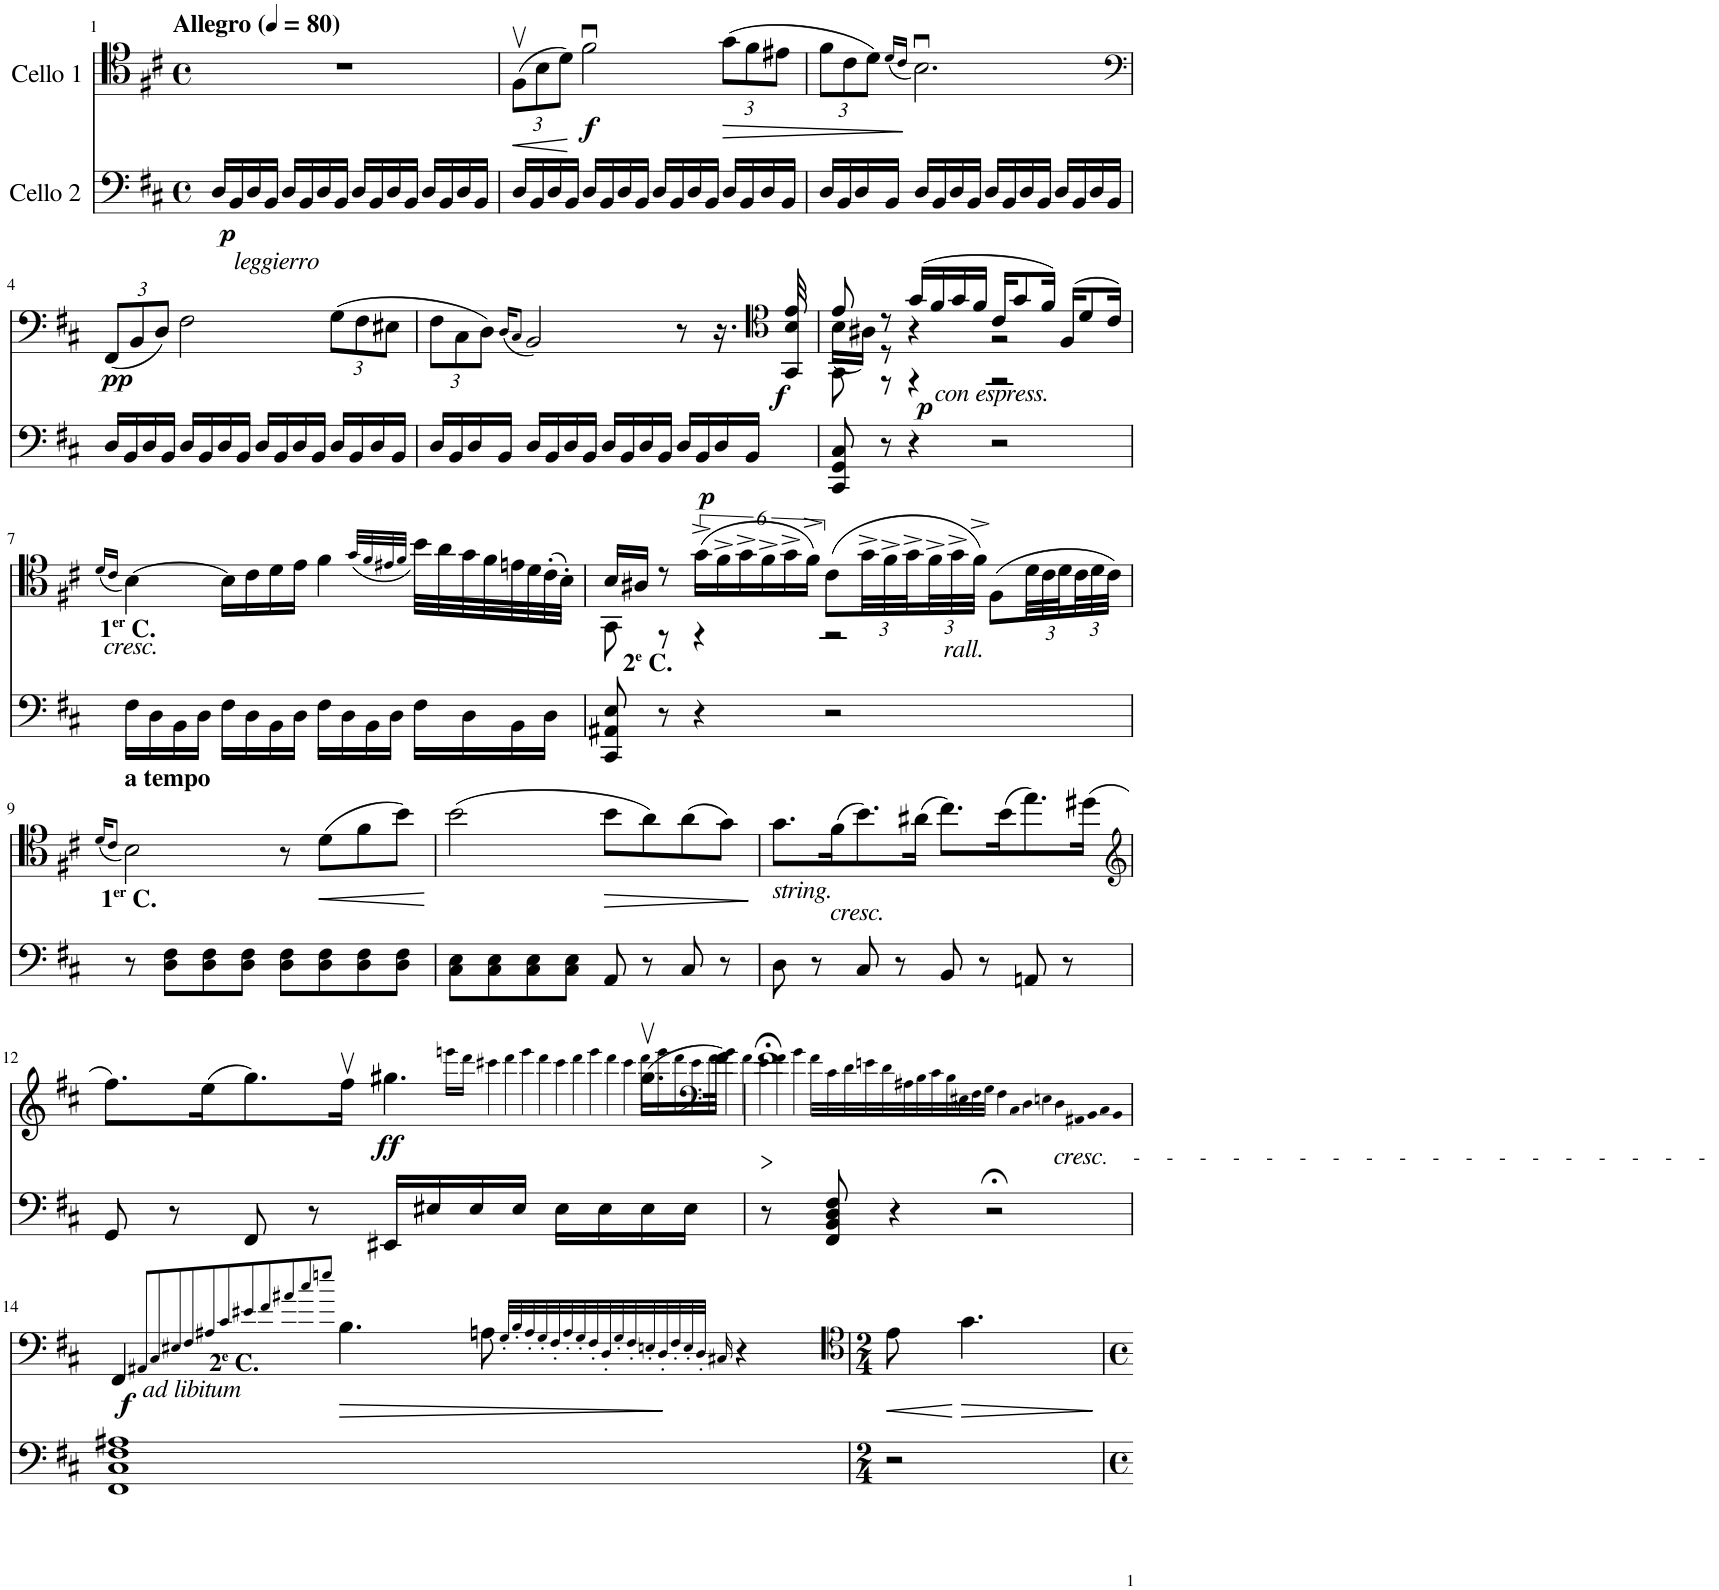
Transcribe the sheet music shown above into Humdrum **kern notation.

**kern	**dynam	**kern	**dynam
*part2	*part2	*part1	*part1
*staff2	*staff2	*staff1	*staff1
*I"Cello 2	*	*I"Cello 1	*
*clefF4	*	*clefC4	*
*k[f#c#]	*	*k[f#c#]	*
*M4/4	*	*M4/4	*
*met(c)	*	*met(c)	*
*MM80	*	*MM80	*
=1	=1	=1	=1
!	!	!LO:TX:a:B:t=Allegro	!
!LO:TX:b:i:t=leggierro	!	!	!
!	!LO:DY:b	!	!
16D/LL	p	1r	.
16BB/	.	.	.
16D/	.	.	.
16BB/JJ	.	.	.
16D/LL	.	.	.
16BB/	.	.	.
16D/	.	.	.
16BB/JJ	.	.	.
16D/LL	.	.	.
16BB/	.	.	.
16D/	.	.	.
16BB/JJ	.	.	.
16D/LL	.	.	.
16BB/	.	.	.
16D/	.	.	.
16BB/JJ	.	.	.
=2	=2	=2	=2
*	*	*Xbrackettup	*
!	!	!	!LO:HP:b
16D/LL	.	(12F#v\L	<
16BB/	.	.	.
.	.	12B\	.
16D/	.	.	.
.	.	12d\J)	[
16BB/JJ	.	.	.
!	!	!	!LO:DY:b
16D/LL	.	2f#u\	f
16BB/	.	.	.
16D/	.	.	.
16BB/JJ	.	.	.
16D/LL	.	.	.
16BB/	.	.	.
16D/	.	.	.
16BB/JJ	.	.	.
!	!	!	!LO:HP:b
16D/LL	.	(12g\L	>
16BB/	.	.	.
.	.	12f#\	.
16D/	.	.	.
.	.	12e#X\J	.
16BB/JJ	.	.	.
=3	=3	=3	=3
16D/LL	.	12f#\L	.
16BB/	.	.	.
.	.	12c#\	.
16D/	.	.	.
.	.	12d\J)	.
16BB/JJ	.	.	.
.	.	(16qd/LL	.
.	.	16qc#/JJ	.
16D/LL	.	2.Bu\)	]
16BB/	.	.	.
16D/	.	.	.
16BB/JJ	.	.	.
16D/LL	.	.	.
16BB/	.	.	.
16D/	.	.	.
16BB/JJ	.	.	.
16D/LL	.	.	.
16BB/	.	.	.
16D/	.	.	.
16BB/JJ	.	.	.
!!LO:LB:g=z
=4	=4	=4	=4
*	*	*clefF4	*
!	!	!	!LO:DY:b
16D/LL	.	(12FF#/L	pp
16BB/	.	.	.
.	.	12BB/	.
16D/	.	.	.
.	.	12D/J)	.
16BB/JJ	.	.	.
16D/LL	.	2F#\	.
16BB/	.	.	.
16D/	.	.	.
16BB/JJ	.	.	.
16D/LL	.	.	.
16BB/	.	.	.
16D/	.	.	.
16BB/JJ	.	.	.
16D/LL	.	(12G\L	.
16BB/	.	.	.
.	.	12F#\	.
16D/	.	.	.
.	.	12E#X\J	.
16BB/JJ	.	.	.
=5	=5	=5	=5
16D/LL	.	12F#\L	.
16BB/	.	.	.
.	.	12C#\	.
16D/	.	.	.
.	.	12D\J)	.
16BB/JJ	.	.	.
.	.	(16qD/KL	.
.	.	8qC#/J	.
16D/LL	.	2BB/)	.
16BB/	.	.	.
16D/	.	.	.
16BB/JJ	.	.	.
16D/LL	.	.	.
16BB/	.	.	.
16D/	.	.	.
16BB/JJ	.	.	.
16D/LL	.	8r	.
16BB/	.	.	.
16D/	.	16.r	.
16BB/JJ	.	.	.
*	*	*clefC4	*
!	!	!	!LO:DY:b
.	.	32GG/ 32B/ 32e/	f
=6	=6	=6	=6
*	*	*^	*
*	*	*	*^	*
8CC#/ 8GG/ 8C#/	.	8e/	(16B\LL	8GG\	.
.	.	.	16A#X\JJ)	.	.
8r	.	8r	8r	8r	.
!	!	!LO:TX:b:i:t=con espress.	!	!	!
!	!	!	!	!	!LO:DY:b
4r	.	(16g/LL	4r	4r	p
.	.	16f#/	.	.	.
.	.	16g/	.	.	.
.	.	16f#/JJ	.	.	.
2r	.	16c#/KL	2r	2r	.
.	.	8g/	.	.	.
.	.	16f#/Jk)	.	.	.
.	.	(16F#/KL	.	.	.
.	.	8d/	.	.	.
.	.	16c#/Jk)	.	.	.
*	*	*v	*v	*v	*
!!LO:LB:g=z
=7	=7	=7	=7
.	.	(16qd/LL	.
.	.	16qc#/JJ	.
!	!	!LO:TX:b:B:t=1	!
!	!	!LO:TX:b:t=er	!
!	!	!LO:TX:b:t=C.	!
!	!	!LO:TX:b:i:t=cresc.	!
16F#\LL	.	[4B\)	.
16D\	.	.	.
16BB\	.	.	.
16D\JJ	.	.	.
16F#\LL	.	16B\LL]	.
16D\	.	16c#\	.
16BB\	.	16d\	.
16D\JJ	.	16e\JJ	.
16F#\LL	.	4f#\	.
16D\	.	.	.
16BB\	.	.	.
16D\JJ	.	.	.
.	.	(32qg/LLL	.
.	.	32qf#/	.
.	.	32qe#X/	.
.	.	32qf#/JJJ	.
16F#\LL	.	32b\LLL)	.
.	.	32a\	.
16D\	.	32g\	.
.	.	32f#\	.
16BB\	.	32en\	.
.	.	32d\	.
16D\JJ	.	(32c#'\	.
.	.	32B'\JJJ)	.
=8	=8	=8	=8
*	*	*^	*
!	!	!LO:TX:b:B:t=2	!	!
!	!	!LO:TX:b:t=e	!	!
!	!	!LO:TX:b:t=C.	!	!
8CC#/ 8AA#X/ 8E/	.	16B/LL	8GG\	.
.	.	16A#X/JJ	.	.
8r	.	8r	8r	.
*	*	*brackettup	*	*
!	!	!	!	!LO:DY:a
4r	.	(24g^>\LL	4r	p
.	.	24f#^>\	.	.
.	.	24g^>\	.	.
.	.	24f#^>\	.	.
.	.	24g^>\	.	.
.	.	24f#^>\JJ)	.	.
2r	.	(8c#\L	2r	.
*	*	*Xbrackettup	*	*
.	.	48g^>\LL	.	.
.	.	48f#^>\	.	.
.	.	48g^>\	.	.
.	.	48f#^>\	.	.
!	!	!LO:TX:b:i:t=rall.	!	!
.	.	48g^>\	.	.
.	.	48f#^>\JJJ)	.	.
.	.	(8F#\L	.	.
.	.	48d\LL	.	.
.	.	48c#\	.	.
.	.	48d\	.	.
.	.	48c#\	.	.
.	.	48d\	.	.
.	.	48c#\JJJ)	.	.
*	*	*v	*v	*
!!LO:LB:g=z
=9	=9	=9	=9
.	.	(16qd/KL	.
.	.	8qc#/J	.
!	!	!LO:TX:a:B:t=a tempo	!
!	!	!LO:TX:b:B:t=1	!
!	!	!LO:TX:b:t=er	!
!	!	!LO:TX:b:t=C.	!
8r	.	2B\)	.
8D\ 8F#\L	.	.	.
8D\ 8F#\	.	.	.
8D\ 8F#\J	.	.	.
8D\ 8F#\L	.	8r	.
!	!	!	!LO:HP:b
8D\ 8F#\	.	(8d\L	<
8D\ 8F#\	.	8f#\	.
8D\ 8F#\J	.	8b\J)	.
.	.	.	[
=10	=10	=10	=10
8C#\ 8E\L	.	(2b\	.
8C#\ 8E\	.	.	.
8C#\ 8E\	.	.	.
8C#\ 8E\J	.	.	.
!	!	!	!LO:HP:b
8AA/	.	8b\L	>
8r	.	8a\)	.
8C#/	.	(8a\	.
8r	.	8g\J)	.
.	.	.	]
=11	=11	=11	=11
!	!	!LO:TX:b:i:t=string.	!
8D\	.	8.g\L	.
8r	.	.	.
!	!	!LO:TX:b:i:t=cresc.	!
.	.	(16f#\K	.
8C#/	.	8.b\)	.
8r	.	.	.
.	.	(16a#X\Jk	.
8BB/	.	8.cc#\L)	.
8r	.	.	.
.	.	(16b\K	.
8AAn/	.	8.ee\)	.
8r	.	.	.
.	.	(16dd#X\Jk	.
!!LO:LB:g=z
=12	=12	=12	=12
*	*	*clefG2	*
8GG/	.	8.ff#\L)	.
8r	.	.	.
.	.	(16ee\K	.
8FF#/	.	8.gg\)	.
8r	.	.	.
.	.	16ff#v\Jk	.
!	!	!	!LO:DY:b
16EE#X/LL	.	4.gg#X\	ff
16E#X/	.	.	.
16E#/	.	.	.
16E#/JJ	.	.	.
16E#\LL	.	.	.
16E#\	.	.	.
16E#\	.	(16.gg#v\LL	.
16E#\JJ	.	.	.
*	*	*clefF4	*
.	.	32f#\JJk)	.
=13	=13	=13	=13
!	!	!LO:TX:b:i:t=cresc	!
!	!	!LO:TX:b:t=.     -     -     -     -     -     -     -     -     -     -     -     -     -     -     -     -     -     -	!
!	!	!	!LO:HP:b
8r	.	1f#;<	>
8FF#/ 8BB/ 8D/ 8F#/	.	.	.
4r	.	.	.
2r;<	.	.	.
.	.	16qgn\LL	.
.	.	16qf#\JJ	.
.	.	32qe#X\	.
.	.	32qf#\	.
.	.	32qg\	.
.	.	32qf#\	.
.	.	32qe#\	.
.	.	32qf#\	.
.	.	32qg\	.
.	.	32qf#\	.
.	.	32qe#\	.
.	.	32qf#\	.
.	.	32qg\	.
.	.	32qf#\	.
.	.	32qe#\	.
.	.	32qf#\	.
.	.	32qg\	.
.	.	32qf#\	.
.	.	32qe#\	.
.	.	32qf#\	.
.	.	32qg\	.
.	.	32qf#\JJJ	.
.	.	32qc#\	.
.	.	32qd\	.
.	.	32qen\	.
.	.	32qd\	.
.	.	32qA#X\	.
.	.	32qB\	.
.	.	32qc#\	.
.	.	32qB\	.
.	.	32qE#X\	.
.	.	32qF#\	.
.	.	32qG\LLL	.
.	.	32qF#\	.
.	.	32qC#\	.
.	.	32qD\	.
.	.	32qEn\	.
.	.	32qD\	.
.	.	32qAA#X\	.
.	.	32qBB\	.
.	.	32qC#\	.
.	.	32qBB\	.
.	.	.	]
!!LO:LB:g=z
=14	=14	=14	=14
!	!	!LO:TX:b:i:t=ad libitum	!
!	!	!LO:TX:a:B:t=2	!
!	!	!LO:TX:a:t=e	!
!	!	!LO:TX:a:t=C.	!
!	!	!	!LO:DY:b
1FF# 1C# 1F# 1A#X	.	4FF#/	f
.	.	8qAA#X/L	.
.	.	8qC#/	.
.	.	8qE#X/	.
.	.	8qF#/	.
.	.	8qA#X/	.
.	.	8qc#/	.
.	.	8qe#X/	.
.	.	8qf#/	.
.	.	8qa#X/	.
.	.	8qcc#/	.
.	.	8qeen/J	.
!	!	!	!LO:HP:b
.	.	4.B\	>
.	.	8An\	.
.	.	32qG'/LLL	.
.	.	32qB'/	.
.	.	32qA'/	.
.	.	32qG'/	.
.	.	32qF#'/	.
.	.	32qA'/	.
.	.	32qG'/	.
.	.	32qF#'/	.
.	.	32qD'/	.
.	.	32qG'/	.
.	.	32qF#'/	.
.	.	32qEn'/	.
.	.	32qD'/	.
.	.	32qF#'/	.
.	.	32qE'/	.
.	.	32qD'/JJJ	.
.	.	16qC#X/	.
.	.	4r	.
.	.	.	]
=15	=15	=15	=15
*	*	*clefC4	*
*M2/4	*	*M2/4	*
!	!	!	!LO:HP:b
2r	.	8e\	<
!	!	!	!LO:HP:b
.	.	4.g\	>
.	.	.	[ ]
=	=	=	=
*-	*-	*-	*-
